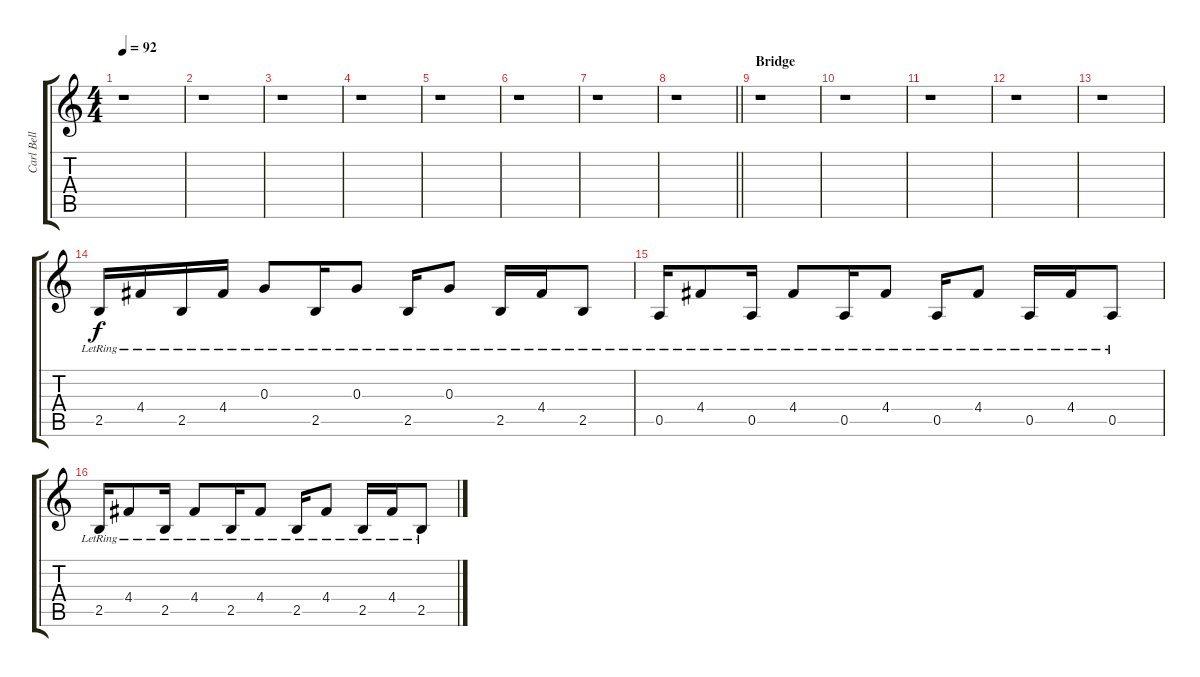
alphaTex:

\track ("Carl Bell (Rhythm Guitar)" "Carl Bell ") {instrument electricguitarclean}
\staff {score tabs}
\tuning (E4 B3 G3 D3 A2 E2) {hide}
\ts (4 4)
\tempo 92
\clef g2
\ks c
r.1{dy f} |
r.1 |
r.1 |
r.1 |
r.1 |
r.1 |
r.1 |
\barLineRight lightlight
r.1 |
\section ("" "Bridge")
r.1 |
r.1 |
r.1 |
r.1 |
r.1 |
2.5{lr}.16{instrument acousticguitarsteel} 4.4{lr}.16 2.5{lr}.16 4.4{lr}.16 0.3{lr}.8 2.5{lr}.16 0.3{lr}.8 2.5{lr}.16 0.3{lr}.8 2.5{lr}.16 4.4{lr}.16 2.5{lr}.8 |
0.5{lr}.16 4.4{lr}.8 0.5{lr}.16 4.4{lr}.8 0.5{lr}.16 4.4{lr}.8 0.5{lr}.16 4.4{lr}.8 0.5{lr}.16 4.4{lr}.16 0.5{lr}.8 |
2.5{lr}.16 4.4{lr}.8 2.5{lr}.16 4.4{lr}.8 2.5{lr}.16 4.4{lr}.8 2.5{lr}.16 4.4{lr}.8 2.5{lr}.16 4.4{lr}.16 2.5{lr}.8
